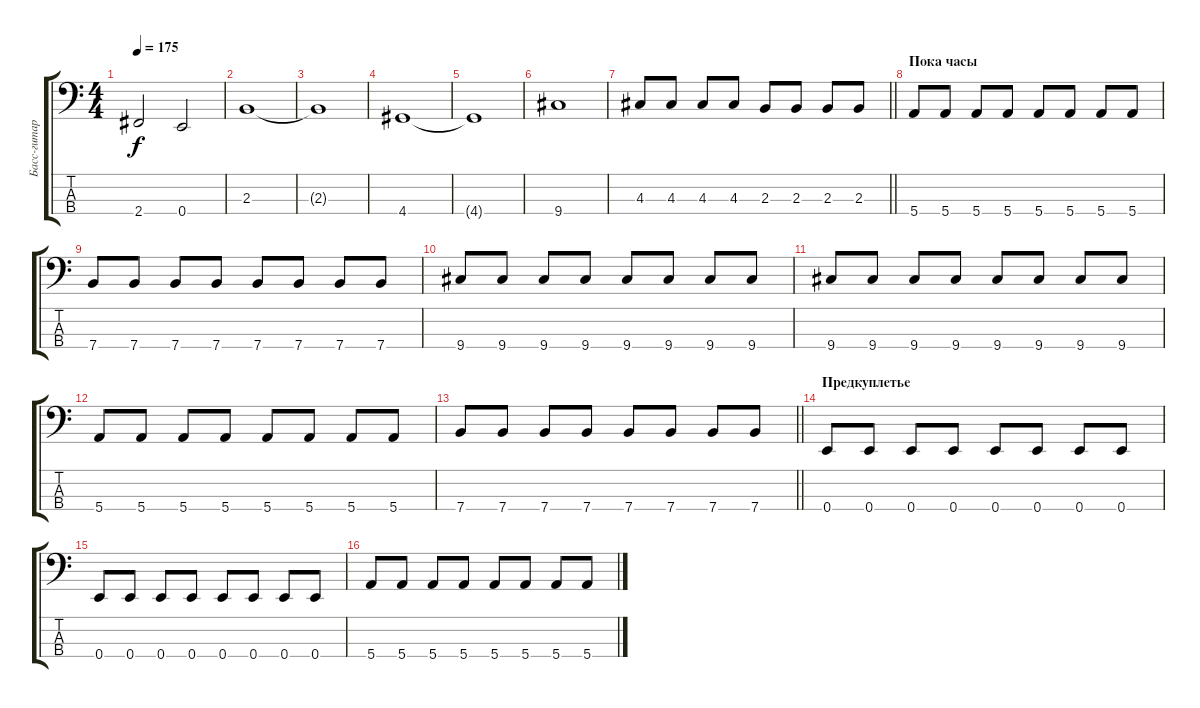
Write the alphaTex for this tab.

\track ("Басс-гитара" "Басс-гитар") {instrument electricbasspick}
\staff {score tabs}
\tuning (G2 D2 A1 E1) {hide}
\ts (4 4)
\tempo 175
\clef f4
\ks c
2.4.2{dy f} 0.4.2 |
2.3.1 |
2.3{t}.1 |
4.4.1 |
4.4{t}.1 |
9.4.1 |
\barLineRight lightlight
4.3.8 4.3.8 4.3.8 4.3.8 2.3.8 2.3.8 2.3.8 2.3.8 |
\section ("" "Пока часы")
5.4.8 5.4.8 5.4.8 5.4.8 5.4.8 5.4.8 5.4.8 5.4.8 |
7.4.8 7.4.8 7.4.8 7.4.8 7.4.8 7.4.8 7.4.8 7.4.8 |
9.4.8 9.4.8 9.4.8 9.4.8 9.4.8 9.4.8 9.4.8 9.4.8 |
9.4.8 9.4.8 9.4.8 9.4.8 9.4.8 9.4.8 9.4.8 9.4.8 |
5.4.8 5.4.8 5.4.8 5.4.8 5.4.8 5.4.8 5.4.8 5.4.8 |
\barLineRight lightlight
7.4.8 7.4.8 7.4.8 7.4.8 7.4.8 7.4.8 7.4.8 7.4.8 |
\section ("" "Предкуплетье")
0.4.8 0.4.8 0.4.8 0.4.8 0.4.8 0.4.8 0.4.8 0.4.8 |
0.4.8 0.4.8 0.4.8 0.4.8 0.4.8 0.4.8 0.4.8 0.4.8 |
5.4.8 5.4.8 5.4.8 5.4.8 5.4.8 5.4.8 5.4.8 5.4.8
